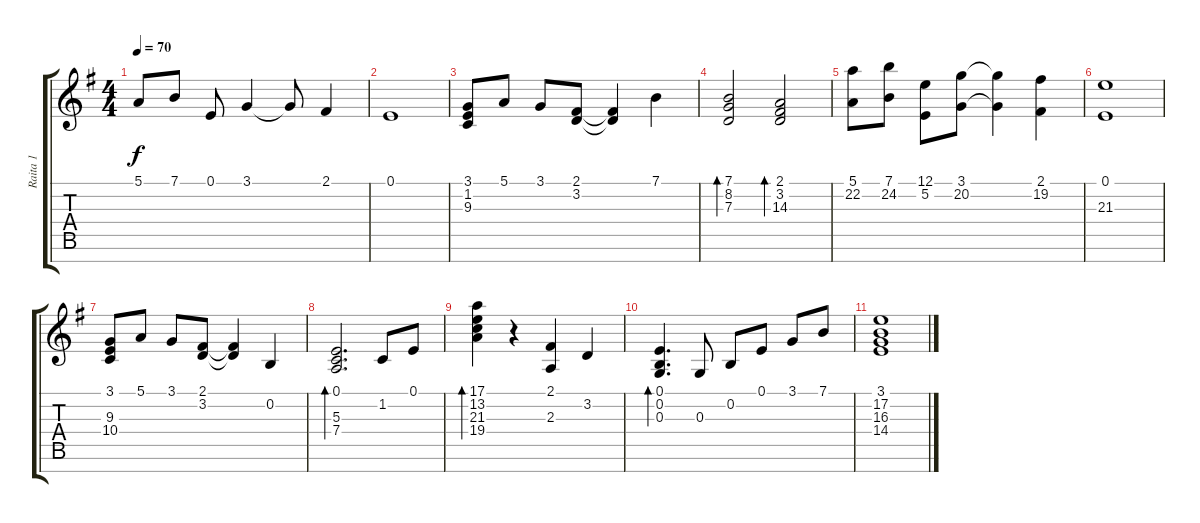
\track ("Raita 1" "Raita 1") {instrument brightacousticpiano}
\staff {score tabs}
\tuning (E4 B3 G3 D3 A2 E2 B1) {hide}
\ts (4 4)
\tempo 70
\clef g2
\ks g
5.1.8{dy f} 7.1.8 0.1.8 3.1.4 3.1{t}.8 2.1.4 |
0.1.1 |
(3.1 1.2 9.3).8 5.1.8 3.1.8 (2.1 3.2).8 (2.1{t} 3.2{t}).4 7.1.4 |
(7.1 8.2 7.3).2{bd 120} (2.1 3.2 14.3).2{bd 120} |
(5.1 22.2).8 (7.1 24.2).8 (12.1 5.2).8 (3.1 20.2).8 (3.1{t} 20.2{t}).4 (2.1 19.2).4 |
(0.1 21.3).1 |
(3.1 9.3 10.4).8 5.1.8 3.1.8 (2.1 3.2).8 (2.1{t} 3.2{t}).4 0.2.4 |
(0.1 5.3 7.4).2{d bd 120} 1.2.8 0.1.8 |
(17.1 13.2 21.3 19.4).4{bd 120} r.4 (2.1 2.3).4 3.2.4 |
(0.1 0.2 0.3).4{d bd 120} 0.3.8 0.2.8 0.1.8 3.1.8 7.1.8 |
(3.1 17.2 16.3 14.4).1
